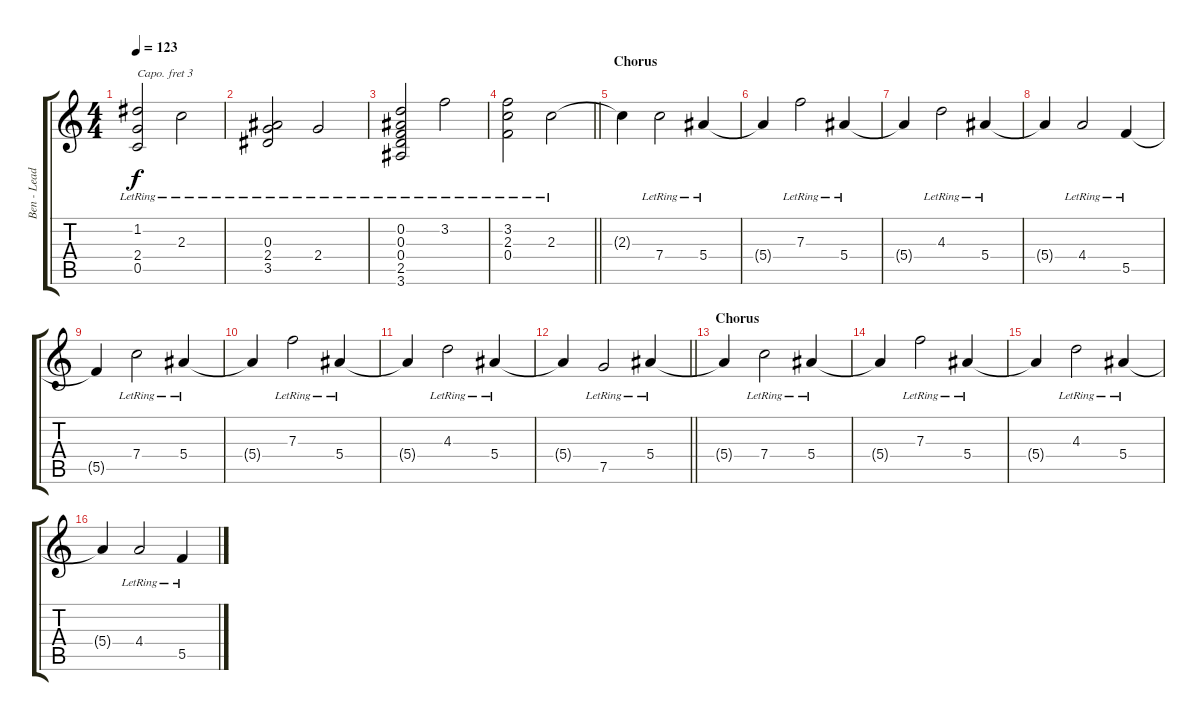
\track ("Ben - Lead Guitar" "Ben - Lead") {instrument electricguitarjazz}
\staff {score tabs}
\capo 3
\tuning (E4 B3 G3 D3 A2 E2) {hide}
\ts (4 4)
\tempo 123
\clef g2
\ks c
(1.2{lr} 2.4{lr} 0.5{lr}).2{dy f} 2.3{lr}.2 |
(0.3{lr} 2.4{lr} 3.5{lr}).2 2.4{lr}.2 |
(0.2 0.3{lr} 0.4{lr} 2.5{lr} 3.6{lr}).2 3.2{lr}.2 |
\barLineRight lightlight
(3.2{lr} 2.3{lr} 0.4{lr}).2 2.3{lr}.2 |
\section ("" "Chorus")
2.3{t}.4 7.4{lr}.2 5.4{lr}.4 |
5.4{t}.4 7.3{lr}.2 5.4{lr}.4 |
5.4{t}.4 4.3{lr}.2 5.4{lr}.4 |
5.4{t}.4 4.4{lr}.2 5.5{lr}.4 |
5.5{t}.4 7.4{lr}.2 5.4{lr}.4 |
5.4{t}.4 7.3{lr}.2 5.4{lr}.4 |
5.4{t}.4 4.3{lr}.2 5.4{lr}.4 |
\barLineRight lightlight
5.4{t}.4 7.5{lr}.2 5.4{lr}.4 |
\section ("" "Chorus")
5.4{t}.4 7.4{lr}.2 5.4{lr}.4 |
5.4{t}.4 7.3{lr}.2 5.4{lr}.4 |
5.4{t}.4 4.3{lr}.2 5.4{lr}.4 |
5.4{t}.4 4.4{lr}.2 5.5{lr}.4
